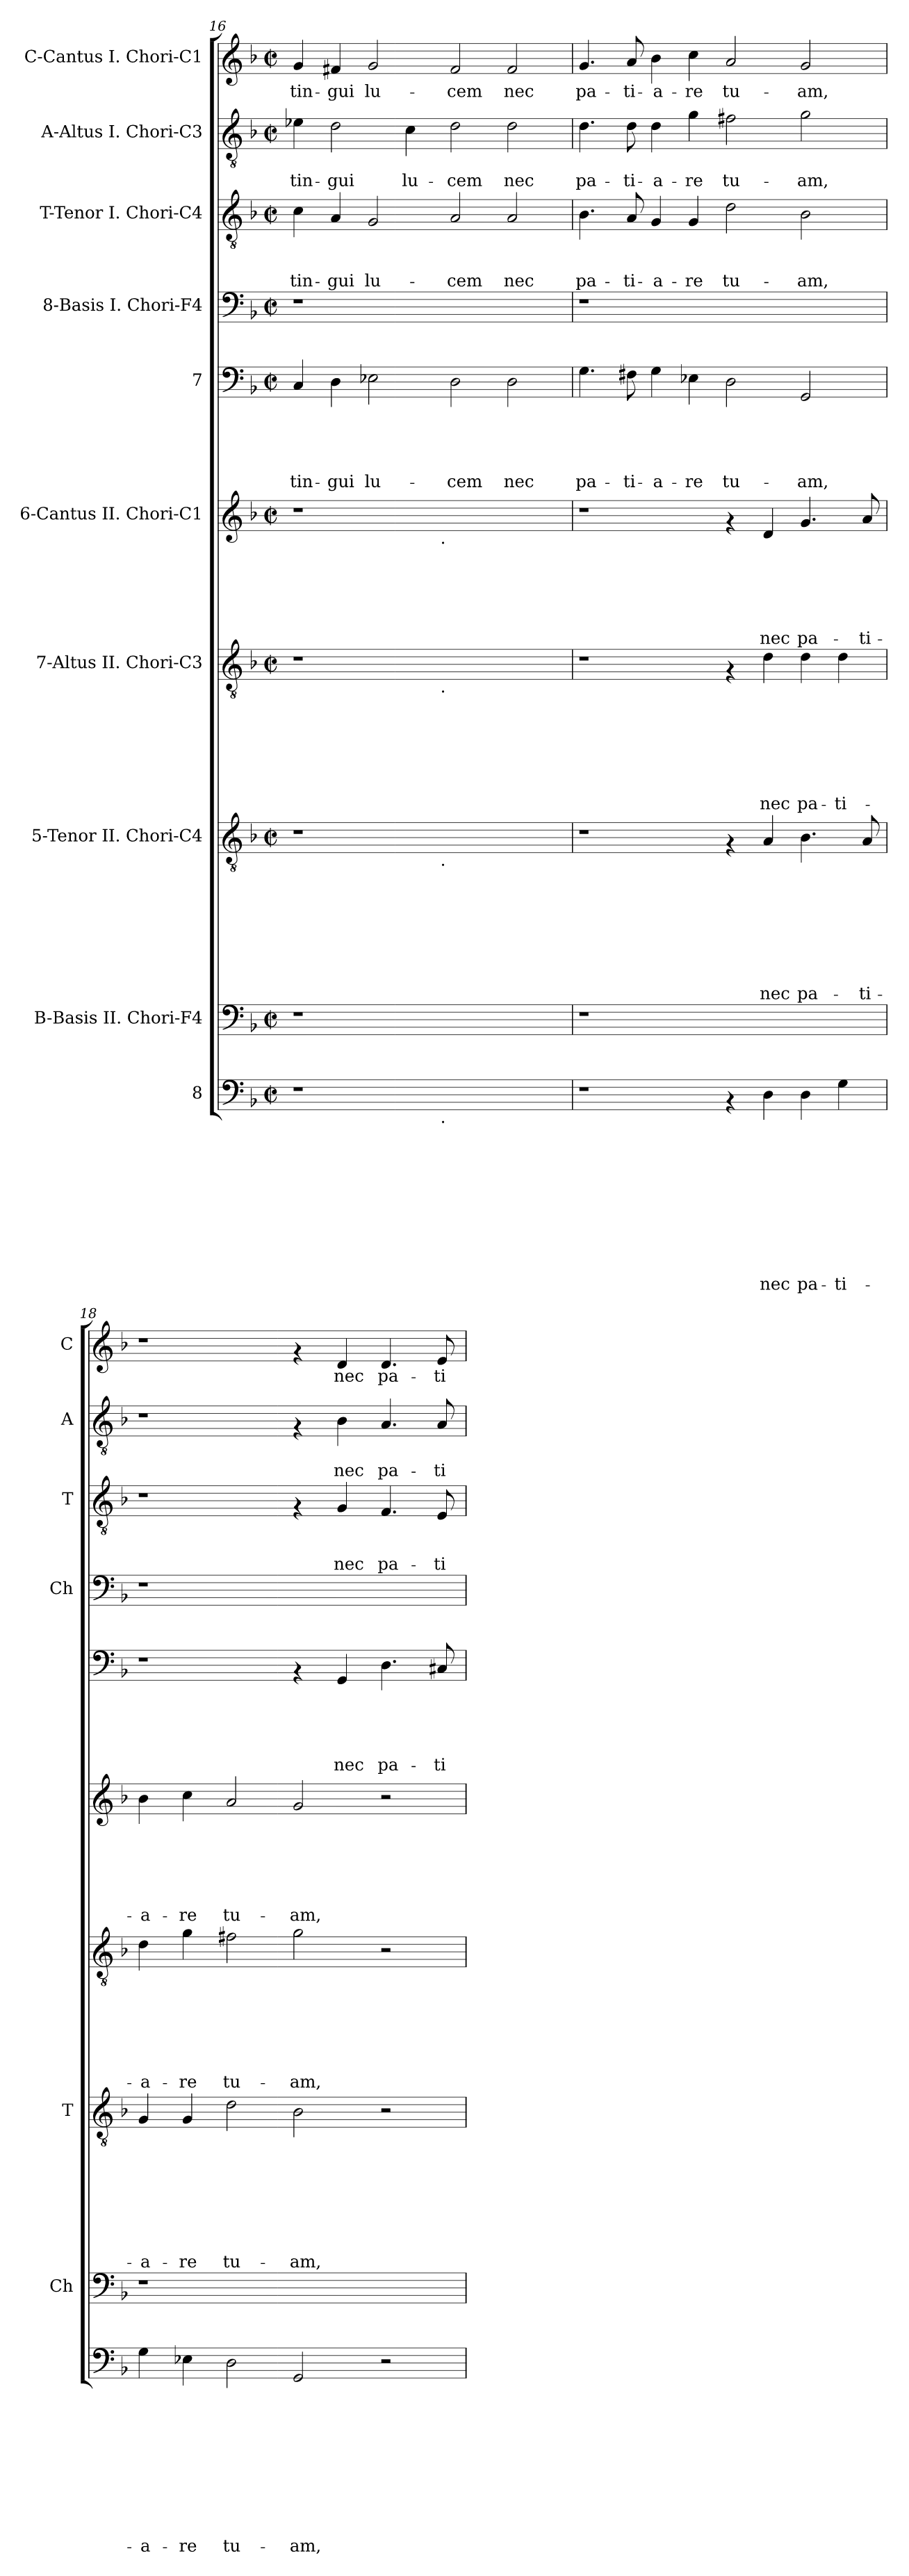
**kern	**text	**text	**text	**text	**text	**text	**text	**text	**text	**text	**kern	**kern	**text	**text	**text	**text	**text	**text	**text	**text	**kern	**text	**text	**text	**text	**text	**text	**text	**kern	**text	**text	**text	**text	**text	**text	**kern	**text	**text	**text	**text	**text	**kern	**kern	**text	**text	**text	**kern	**text	**text	**kern	**text
*part10	*part10	*part10	*part10	*part10	*part10	*part10	*part10	*part10	*part10	*part10	*part9	*part8	*part8	*part8	*part8	*part8	*part8	*part8	*part8	*part8	*part7	*part7	*part7	*part7	*part7	*part7	*part7	*part7	*part6	*part6	*part6	*part6	*part6	*part6	*part6	*part5	*part5	*part5	*part5	*part5	*part5	*part4	*part3	*part3	*part3	*part3	*part2	*part2	*part2	*part1	*part1
*staff10	*staff10	*staff10	*staff10	*staff10	*staff10	*staff10	*staff10	*staff10	*staff10	*staff10	*staff9	*staff8	*staff8	*staff8	*staff8	*staff8	*staff8	*staff8	*staff8	*staff8	*staff7	*staff7	*staff7	*staff7	*staff7	*staff7	*staff7	*staff7	*staff6	*staff6	*staff6	*staff6	*staff6	*staff6	*staff6	*staff5	*staff5	*staff5	*staff5	*staff5	*staff5	*staff4	*staff3	*staff3	*staff3	*staff3	*staff2	*staff2	*staff2	*staff1	*staff1
*I"8	*	*	*	*	*	*	*	*	*	*	*I"B-Basis II. Chori-F4	*I"5-Tenor II. Chori-C4	*	*	*	*	*	*	*	*	*I"7-Altus II. Chori-C3	*	*	*	*	*	*	*	*I"6-Cantus II. Chori-C1	*	*	*	*	*	*	*I"7	*	*	*	*	*	*I"8-Basis I. Chori-F4	*I"T-Tenor I. Chori-C4	*	*	*	*I"A-Altus I. Chori-C3	*	*	*I"C-Cantus I. Chori-C1	*
*	*	*	*	*	*	*	*	*	*	*	*I'Ch	*I'T	*	*	*	*	*	*	*	*	*	*	*	*	*	*	*	*	*	*	*	*	*	*	*	*	*	*	*	*	*	*I'Ch	*I'T	*	*	*	*I'A	*	*	*I'C	*
*clefF4	*	*	*	*	*	*	*	*	*	*	*clefF4	*clefGv2	*	*	*	*	*	*	*	*	*clefGv2	*	*	*	*	*	*	*	*clefG2	*	*	*	*	*	*	*clefF4	*	*	*	*	*	*clefF4	*clefGv2	*	*	*	*clefGv2	*	*	*clefG2	*
*k[b-]	*	*	*	*	*	*	*	*	*	*	*k[b-]	*k[b-]	*	*	*	*	*	*	*	*	*k[b-]	*	*	*	*	*	*	*	*k[b-]	*	*	*	*	*	*	*k[b-]	*	*	*	*	*	*k[b-]	*k[b-]	*	*	*	*k[b-]	*	*	*k[b-]	*
*F:	*	*	*	*	*	*	*	*	*	*	*F:	*F:	*	*	*	*	*	*	*	*	*F:	*	*	*	*	*	*	*	*F:	*	*	*	*	*	*	*F:	*	*	*	*	*	*F:	*F:	*	*	*	*F:	*	*	*F:	*
*M2/2	*	*	*	*	*	*	*	*	*	*	*M2/2	*M2/2	*	*	*	*	*	*	*	*	*M2/2	*	*	*	*	*	*	*	*M2/2	*	*	*	*	*	*	*M2/2	*	*	*	*	*	*M2/2	*M2/2	*	*	*	*M2/2	*	*	*M2/2	*
*met(c|)	*	*	*	*	*	*	*	*	*	*	*met(c|)	*met(c|)	*	*	*	*	*	*	*	*	*met(c|)	*	*	*	*	*	*	*	*met(c|)	*	*	*	*	*	*	*met(c|)	*	*	*	*	*	*met(c|)	*met(c|)	*	*	*	*met(c|)	*	*	*met(c|)	*
=16	=16	=16	=16	=16	=16	=16	=16	=16	=16	=16	=16	=16	=16	=16	=16	=16	=16	=16	=16	=16	=16	=16	=16	=16	=16	=16	=16	=16	=16	=16	=16	=16	=16	=16	=16	=16	=16	=16	=16	=16	=16	=16	=16	=16	=16	=16	=16	=16	=16	=16	=16
!	!	!	!	!	!	!	!	!	!	!	!	!	!	!	!	!	!	!	!	!	!	!	!	!	!	!	!	!	!	!	!	!	!	!	!	!	!	!	!	!	!LO:LY:b	!	!	!	!	!LO:LY:b	!	!	!LO:LY:b	!	!LO:LY:b
*^	*	*	*	*	*	*	*	*	*	*	*	*^	*	*	*	*	*	*	*	*	*^	*	*	*	*	*	*	*	*^	*	*	*	*	*	*	*	*	*	*	*	*	*	*	*	*	*	*	*	*	*	*
1r	2ryy	.	.	.	.	.	.	.	.	.	.	1r	1r	2ryy	.	.	.	.	.	.	.	.	1r	2ryy	.	.	.	.	.	.	.	1r	2ryy	.	.	.	.	.	.	4C/	.	.	.	.	-tin-	1r	4c\	.	.	-tin-	4e-X\	.	-tin-	4g/	-tin-
!	!	!	!	!	!	!	!	!	!	!	!	!	!	!	!	!	!	!	!	!	!	!	!	!	!	!	!	!	!	!	!	!	!	!	!	!	!	!	!	!	!	!	!	!	!LO:LY:b	!	!	!	!	!LO:LY:b	!	!	!LO:LY:b	!	!LO:LY:b
.	.	.	.	.	.	.	.	.	.	.	.	.	.	.	.	.	.	.	.	.	.	.	.	.	.	.	.	.	.	.	.	.	.	.	.	.	.	.	.	4D\	.	.	.	.	-gui	.	4A/	.	.	-gui	2d\	.	-gui	4f#X/	-gui
!	!	!	!	!	!	!	!	!	!	!	!	!	!	!	!	!	!	!	!	!	!	!	!	!	!	!	!	!	!	!	!	!	!	!	!	!	!	!	!	!	!	!	!	!	!LO:LY:b	!	!	!	!	!LO:LY:b	!	!	!	!	!LO:LY:b
.	4...ryy	.	.	.	.	.	.	.	.	.	.	.	.	4...ryy	.	.	.	.	.	.	.	.	.	4...ryy	.	.	.	.	.	.	.	.	4...ryy	.	.	.	.	.	.	2E-X\	.	.	.	.	lu-	.	2G/	.	.	lu-	.	.	.	2g/	lu-
!	!	!	!	!	!	!	!	!	!	!	!	!	!	!	!	!	!	!	!	!	!	!	!	!	!	!	!	!	!	!	!	!	!	!	!	!	!	!	!	!	!	!	!	!	!	!	!	!	!	!	!	!	!LO:LY:b	!	!
.	.	.	.	.	.	.	.	.	.	.	.	.	.	.	.	.	.	.	.	.	.	.	.	.	.	.	.	.	.	.	.	.	.	.	.	.	.	.	.	.	.	.	.	.	.	.	.	.	.	.	4c\	.	lu-	.	.
!	!	!	!	!	!	!	!	!	!	!	!	!	!	!	!	!	!	!	!	!	!	!	!	!	!	!	!	!	!	!	!	!	!LO:TX:b:t=.	!	!	!	!	!	!	!	!	!	!	!	!	!	!	!	!	!	!	!	!	!	!
!	!	!	!	!	!	!	!	!	!	!	!	!	!	!	!	!	!	!	!	!	!	!	!	!LO:TX:b:t=.	!	!	!	!	!	!	!	!	!	!	!	!	!	!	!	!	!	!	!	!	!	!	!	!	!	!	!	!	!	!	!
!	!	!	!	!	!	!	!	!	!	!	!	!	!	!LO:TX:b:t=.	!	!	!	!	!	!	!	!	!	!	!	!	!	!	!	!	!	!	!	!	!	!	!	!	!	!	!	!	!	!	!	!	!	!	!	!	!	!	!	!	!
!	!LO:TX:b:t=.	!	!	!	!	!	!	!	!	!	!	!	!	!	!	!	!	!	!	!	!	!	!	!	!	!	!	!	!	!	!	!	!	!	!	!	!	!	!	!	!	!	!	!	!	!	!	!	!	!	!	!	!	!	!
.	1ryy	.	.	.	.	.	.	.	.	.	.	.	.	1ryy	.	.	.	.	.	.	.	.	.	1ryy	.	.	.	.	.	.	.	.	1ryy	.	.	.	.	.	.	.	.	.	.	.	.	.	.	.	.	.	.	.	.	.	.
!	!	!	!	!	!	!	!	!	!	!	!	!	!	!	!	!	!	!	!	!	!	!	!	!	!	!	!	!	!	!	!	!	!	!	!	!	!	!	!	!	!	!	!	!	!LO:LY:b	!	!	!	!	!LO:LY:b	!	!	!LO:LY:b	!	!LO:LY:b
1ryy	.	.	.	.	.	.	.	.	.	.	.	1ryy	1ryy	.	.	.	.	.	.	.	.	.	1ryy	.	.	.	.	.	.	.	.	1ryy	.	.	.	.	.	.	.	2D\	.	.	.	.	-cem	1ryy	2A/	.	.	-cem	2d\	.	-cem	2f#/	-cem
!	!	!	!	!	!	!	!	!	!	!	!	!	!	!	!	!	!	!	!	!	!	!	!	!	!	!	!	!	!	!	!	!	!	!	!	!	!	!	!	!	!	!	!	!	!LO:LY:b	!	!	!	!	!LO:LY:b	!	!	!LO:LY:b	!	!LO:LY:b
.	.	.	.	.	.	.	.	.	.	.	.	.	.	.	.	.	.	.	.	.	.	.	.	.	.	.	.	.	.	.	.	.	.	.	.	.	.	.	.	2D\	.	.	.	.	nec	.	2A/	.	.	nec	2d\	.	nec	2f#/	nec
.	32ryy	.	.	.	.	.	.	.	.	.	.	.	.	32ryy	.	.	.	.	.	.	.	.	.	32ryy	.	.	.	.	.	.	.	.	32ryy	.	.	.	.	.	.	.	.	.	.	.	.	.	.	.	.	.	.	.	.	.	.
!!LO:PB:g=z
=17	=17	=17	=17	=17	=17	=17	=17	=17	=17	=17	=17	=17	=17	=17	=17	=17	=17	=17	=17	=17	=17	=17	=17	=17	=17	=17	=17	=17	=17	=17	=17	=17	=17	=17	=17	=17	=17	=17	=17	=17	=17	=17	=17	=17	=17	=17	=17	=17	=17	=17	=17	=17	=17	=17	=17
!	!	!	!	!	!	!	!	!	!	!	!	!	!	!	!	!	!	!	!	!	!	!	!	!	!	!	!	!	!	!	!	!	!	!	!	!	!	!	!	!	!	!	!	!	!LO:LY:b	!	!	!	!	!LO:LY:b	!	!	!LO:LY:b	!	!LO:LY:b
*	*	*	*	*	*	*	*	*	*	*	*	*	*v	*v	*	*	*	*	*	*	*	*	*	*	*	*	*	*	*	*	*	*v	*v	*	*	*	*	*	*	*	*	*	*	*	*	*	*	*	*	*	*	*	*	*	*
*v	*v	*	*	*	*	*	*	*	*	*	*	*	*	*	*	*	*	*	*	*	*	*v	*v	*	*	*	*	*	*	*	*	*	*	*	*	*	*	*	*	*	*	*	*	*	*	*	*	*	*	*	*	*	*
1r	.	.	.	.	.	.	.	.	.	.	1r	1r	.	.	.	.	.	.	.	.	1r	.	.	.	.	.	.	.	1r	.	.	.	.	.	.	4.G\	.	.	.	.	pa-	1r	4.B-\	.	.	pa-	4.d\	.	pa-	4.g/	pa-
!	!	!	!	!	!	!	!	!	!	!	!	!	!	!	!	!	!	!	!	!	!	!	!	!	!	!	!	!	!	!	!	!	!	!	!	!	!	!	!	!	!LO:LY:b	!	!	!	!	!LO:LY:b	!	!	!LO:LY:b	!	!LO:LY:b
.	.	.	.	.	.	.	.	.	.	.	.	.	.	.	.	.	.	.	.	.	.	.	.	.	.	.	.	.	.	.	.	.	.	.	.	8F#X\	.	.	.	.	-ti-	.	8A/	.	.	-ti-	8d\	.	-ti-	8a/	-ti-
!	!	!	!	!	!	!	!	!	!	!	!	!	!	!	!	!	!	!	!	!	!	!	!	!	!	!	!	!	!	!	!	!	!	!	!	!	!	!	!	!	!LO:LY:b	!	!	!	!	!LO:LY:b	!	!	!LO:LY:b	!	!LO:LY:b
.	.	.	.	.	.	.	.	.	.	.	.	.	.	.	.	.	.	.	.	.	.	.	.	.	.	.	.	.	.	.	.	.	.	.	.	4G\	.	.	.	.	-a-	.	4G/	.	.	-a-	4d\	.	-a-	4b-\	-a-
!	!	!	!	!	!	!	!	!	!	!	!	!	!	!	!	!	!	!	!	!	!	!	!	!	!	!	!	!	!	!	!	!	!	!	!	!	!	!	!	!	!LO:LY:b	!	!	!	!	!LO:LY:b	!	!	!LO:LY:b	!	!LO:LY:b
.	.	.	.	.	.	.	.	.	.	.	.	.	.	.	.	.	.	.	.	.	.	.	.	.	.	.	.	.	.	.	.	.	.	.	.	4E-X\	.	.	.	.	-re	.	4G/	.	.	-re	4g\	.	-re	4cc\	-re
!	!	!	!	!	!	!	!	!	!	!	!	!	!	!	!	!	!	!	!	!	!	!	!	!	!	!	!	!	!	!	!	!	!	!	!	!	!	!	!	!	!LO:LY:b	!	!	!	!	!LO:LY:b	!	!	!LO:LY:b	!	!LO:LY:b
4rAA	.	.	.	.	.	.	.	.	.	.	1ryy	4rF	.	.	.	.	.	.	.	.	4rF	.	.	.	.	.	.	.	4rf	.	.	.	.	.	.	2D\	.	.	.	.	tu-	1ryy	2d\	.	.	tu-	2f#X\	.	tu-	2a/	tu-
!	!	!	!	!	!	!	!	!	!	!LO:LY:b	!	!	!	!	!	!	!	!	!	!LO:LY:b	!	!	!	!	!	!	!	!LO:LY:b	!	!	!	!	!	!	!LO:LY:b	!	!	!	!	!	!	!	!	!	!	!	!	!	!	!	!
4D\	.	.	.	.	.	.	.	.	.	nec	.	4A/	.	.	.	.	.	.	.	nec	4d\	.	.	.	.	.	.	nec	4d/	.	.	.	.	.	nec	.	.	.	.	.	.	.	.	.	.	.	.	.	.	.	.
!	!	!	!	!	!	!	!	!	!	!LO:LY:b	!	!	!	!	!	!	!	!	!	!LO:LY:b	!	!	!	!	!	!	!	!LO:LY:b	!	!	!	!	!	!	!LO:LY:b	!	!	!	!	!	!LO:LY:b	!	!	!	!	!LO:LY:b	!	!	!LO:LY:b	!	!LO:LY:b
4D\	.	.	.	.	.	.	.	.	.	pa-	.	4.B-\	.	.	.	.	.	.	.	pa-	4d\	.	.	.	.	.	.	pa-	4.g/	.	.	.	.	.	pa-	2GG/	.	.	.	.	-am,	.	2B-\	.	.	-am,	2g\	.	-am,	2g/	-am,
!	!	!	!	!	!	!	!	!	!	!LO:LY:b	!	!	!	!	!	!	!	!	!	!	!	!	!	!	!	!	!	!LO:LY:b	!	!	!	!	!	!	!	!	!	!	!	!	!	!	!	!	!	!	!	!	!	!	!
4G\	.	.	.	.	.	.	.	.	.	-ti-	.	.	.	.	.	.	.	.	.	.	4d\	.	.	.	.	.	.	-ti-	.	.	.	.	.	.	.	.	.	.	.	.	.	.	.	.	.	.	.	.	.	.	.
!	!	!	!	!	!	!	!	!	!	!	!	!	!	!	!	!	!	!	!	!LO:LY:b	!	!	!	!	!	!	!	!	!	!	!	!	!	!	!LO:LY:b	!	!	!	!	!	!	!	!	!	!	!	!	!	!	!	!
.	.	.	.	.	.	.	.	.	.	.	.	8A/	.	.	.	.	.	.	.	-ti-	.	.	.	.	.	.	.	.	8a/	.	.	.	.	.	-ti-	.	.	.	.	.	.	.	.	.	.	.	.	.	.	.	.
=18	=18	=18	=18	=18	=18	=18	=18	=18	=18	=18	=18	=18	=18	=18	=18	=18	=18	=18	=18	=18	=18	=18	=18	=18	=18	=18	=18	=18	=18	=18	=18	=18	=18	=18	=18	=18	=18	=18	=18	=18	=18	=18	=18	=18	=18	=18	=18	=18	=18	=18	=18
!	!	!	!	!	!	!	!	!	!	!LO:LY:b	!	!	!	!	!	!	!	!	!	!LO:LY:b	!	!	!	!	!	!	!	!LO:LY:b	!	!	!	!	!	!	!LO:LY:b	!	!	!	!	!	!	!	!	!	!	!	!	!	!	!	!
4G\	.	.	.	.	.	.	.	.	.	-a-	1r	4G/	.	.	.	.	.	.	.	-a-	4d\	.	.	.	.	.	.	-a-	4b-\	.	.	.	.	.	-a-	1r	.	.	.	.	.	1r	1r	.	.	.	1r	.	.	1r	.
!	!	!	!	!	!	!	!	!	!	!LO:LY:b	!	!	!	!	!	!	!	!	!	!LO:LY:b	!	!	!	!	!	!	!	!LO:LY:b	!	!	!	!	!	!	!LO:LY:b	!	!	!	!	!	!	!	!	!	!	!	!	!	!	!	!
4E-X\	.	.	.	.	.	.	.	.	.	-re	.	4G/	.	.	.	.	.	.	.	-re	4g\	.	.	.	.	.	.	-re	4cc\	.	.	.	.	.	-re	.	.	.	.	.	.	.	.	.	.	.	.	.	.	.	.
!	!	!	!	!	!	!	!	!	!	!LO:LY:b	!	!	!	!	!	!	!	!	!	!LO:LY:b	!	!	!	!	!	!	!	!LO:LY:b	!	!	!	!	!	!	!LO:LY:b	!	!	!	!	!	!	!	!	!	!	!	!	!	!	!	!
2D\	.	.	.	.	.	.	.	.	.	tu-	.	2d\	.	.	.	.	.	.	.	tu-	2f#X\	.	.	.	.	.	.	tu-	2a/	.	.	.	.	.	tu-	.	.	.	.	.	.	.	.	.	.	.	.	.	.	.	.
!	!	!	!	!	!	!	!	!	!	!LO:LY:b	!	!	!	!	!	!	!	!	!	!LO:LY:b	!	!	!	!	!	!	!	!LO:LY:b	!	!	!	!	!	!	!LO:LY:b	!	!	!	!	!	!	!	!	!	!	!	!	!	!	!	!
2GG/	.	.	.	.	.	.	.	.	.	-am,	1ryy	2B-\	.	.	.	.	.	.	.	-am,	2g\	.	.	.	.	.	.	-am,	2g/	.	.	.	.	.	-am,	4rAA	.	.	.	.	.	1ryy	4rF	.	.	.	4rF	.	.	4rf	.
!	!	!	!	!	!	!	!	!	!	!	!	!	!	!	!	!	!	!	!	!	!	!	!	!	!	!	!	!	!	!	!	!	!	!	!	!	!	!	!	!	!LO:LY:b	!	!	!	!	!LO:LY:b	!	!	!LO:LY:b	!	!LO:LY:b
.	.	.	.	.	.	.	.	.	.	.	.	.	.	.	.	.	.	.	.	.	.	.	.	.	.	.	.	.	.	.	.	.	.	.	.	4GG/	.	.	.	.	nec	.	4G/	.	.	nec	4B-\	.	nec	4d/	nec
!	!	!	!	!	!	!	!	!	!	!	!	!	!	!	!	!	!	!	!	!	!	!	!	!	!	!	!	!	!	!	!	!	!	!	!	!	!	!	!	!	!LO:LY:b	!	!	!	!	!LO:LY:b	!	!	!LO:LY:b	!	!LO:LY:b
2r	.	.	.	.	.	.	.	.	.	.	.	2r	.	.	.	.	.	.	.	.	2r	.	.	.	.	.	.	.	2r	.	.	.	.	.	.	4.D\	.	.	.	.	pa-	.	4.F/	.	.	pa-	4.A/	.	pa-	4.d/	pa-
!	!	!	!	!	!	!	!	!	!	!	!	!	!	!	!	!	!	!	!	!	!	!	!	!	!	!	!	!	!	!	!	!	!	!	!	!	!	!	!	!	!LO:LY:b	!	!	!	!	!LO:LY:b	!	!	!LO:LY:b	!	!LO:LY:b
.	.	.	.	.	.	.	.	.	.	.	.	.	.	.	.	.	.	.	.	.	.	.	.	.	.	.	.	.	.	.	.	.	.	.	.	8C#X/	.	.	.	.	-ti-	.	8E/	.	.	-ti-	8A/	.	-ti-	8e/	-ti-
=	=	=	=	=	=	=	=	=	=	=	=	=	=	=	=	=	=	=	=	=	=	=	=	=	=	=	=	=	=	=	=	=	=	=	=	=	=	=	=	=	=	=	=	=	=	=	=	=	=	=	=
*-	*-	*-	*-	*-	*-	*-	*-	*-	*-	*-	*-	*-	*-	*-	*-	*-	*-	*-	*-	*-	*-	*-	*-	*-	*-	*-	*-	*-	*-	*-	*-	*-	*-	*-	*-	*-	*-	*-	*-	*-	*-	*-	*-	*-	*-	*-	*-	*-	*-	*-	*-
